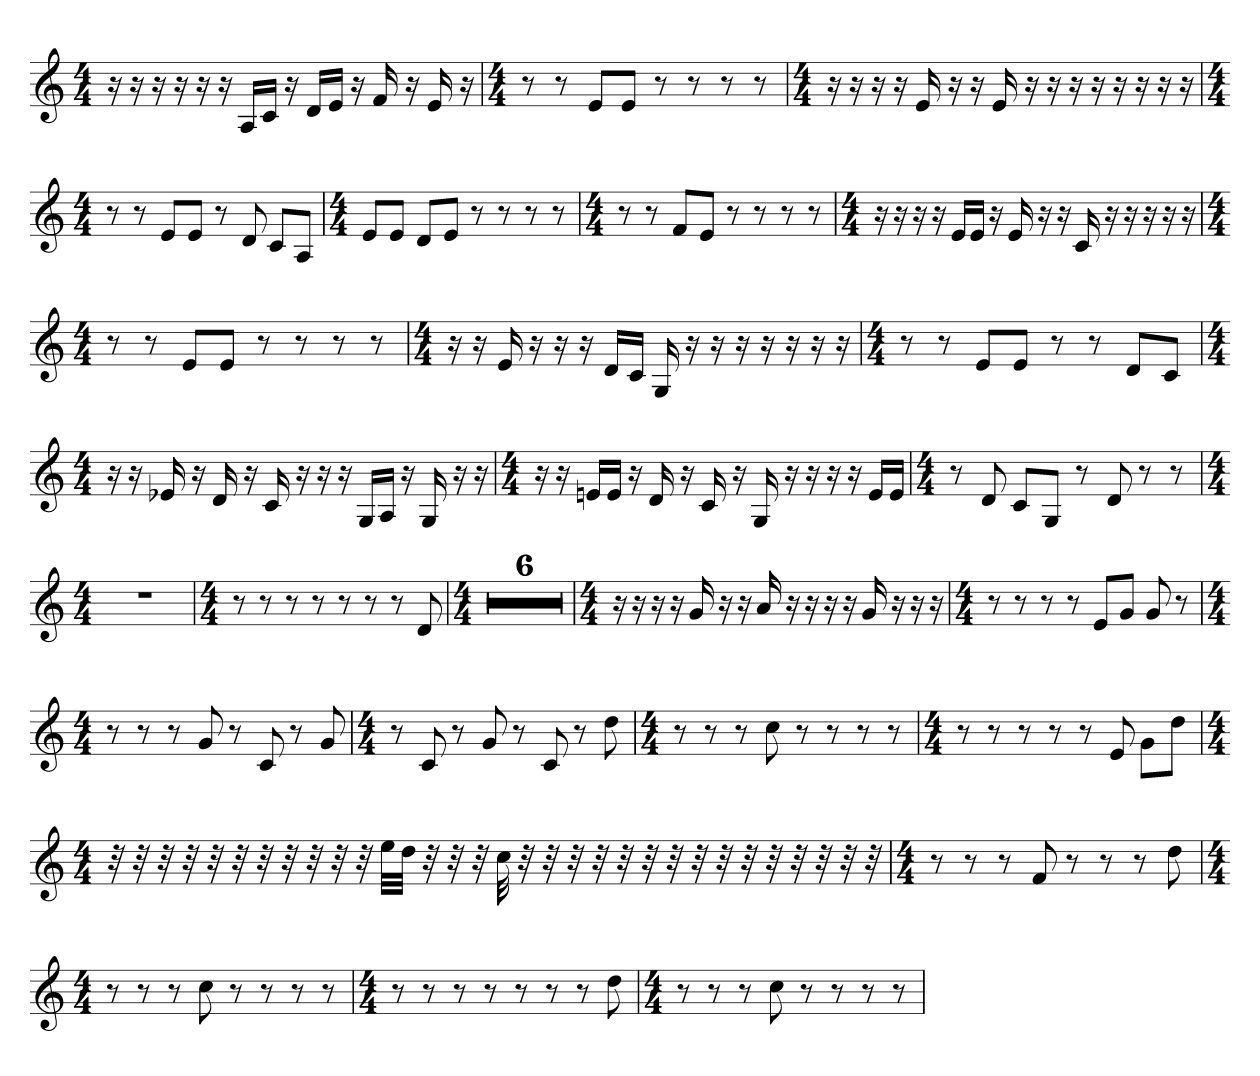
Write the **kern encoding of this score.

**kern
*part1
*staff1
*M4/4
=
16r
16r
16r
16r
16r
16r
16ALL
16cJJ
16r
16dLL
16eJJ
16r
16f
16r
16e
16r
=
*M4/4
8r
8r
8eL
8eJ
8r
8r
8r
8r
=
*M4/4
16r
16r
16r
16r
16e
16r
16r
16e
16r
16r
16r
16r
16r
16r
16r
16r
=
*M4/4
8r
8r
8eL
8eJ
8r
8d
8cL
8AJ
=
*M4/4
8eL
8eJ
8dL
8eJ
8r
8r
8r
8r
=
*M4/4
8r
8r
8fL
8eJ
8r
8r
8r
8r
=
*M4/4
16r
16r
16r
16r
16eLL
16eJJ
16r
16e
16r
16r
16c
16r
16r
16r
16r
16r
=
*M4/4
8r
8r
8eL
8eJ
8r
8r
8r
8r
=
*M4/4
16r
16r
16e
16r
16r
16r
16dLL
16cJJ
16G
16r
16r
16r
16r
16r
16r
16r
=
*M4/4
8r
8r
8eL
8eJ
8r
8r
8dL
8cJ
=
*M4/4
16r
16r
16e-X
16r
16d
16r
16c
16r
16r
16r
16GLL
16AJJ
16r
16G
16r
16r
=
*M4/4
16r
16r
16enLL
16eJJ
16r
16d
16r
16c
16r
16G
16r
16r
16r
16r
16eLL
16eJJ
=
*M4/4
8r
8d
8cL
8GJ
8r
8d
8r
8r
=
*M4/4
1r
=
*M4/4
8r
8r
8r
8r
8r
8r
8r
8d
=
*M4/4
1r
=
*M4/4
1r
=
*M4/4
1r
=
*M4/4
1r
=
*M4/4
1r
=
*M4/4
1r
=
*M4/4
16r
16r
16r
16r
16g
16r
16r
16a
16r
16r
16r
16r
16g
16r
16r
16r
=
*M4/4
8r
8r
8r
8r
8eL
8gJ
8g
8r
=
*M4/4
8r
8r
8r
8g
8r
8c
8r
8g
=
*M4/4
8r
8c
8r
8g
8r
8c
8r
8dd
=
*M4/4
8r
8r
8r
8cc
8r
8r
8r
8r
=
*M4/4
8r
8r
8r
8r
8r
8e
8gL
8ddJ
=
*M4/4
32r
32r
32r
32r
32r
32r
32r
32r
32r
32r
32r
32eeLLL
32ddJJJ
32r
32r
32r
32cc
32r
32r
32r
32r
32r
32r
32r
32r
32r
32r
32r
32r
32r
32r
32r
=
*M4/4
8r
8r
8r
8f
8r
8r
8r
8dd
=
*M4/4
8r
8r
8r
8cc
8r
8r
8r
8r
=
*M4/4
8r
8r
8r
8r
8r
8r
8r
8dd
=
*M4/4
8r
8r
8r
8cc
8r
8r
8r
8r
=
*-
